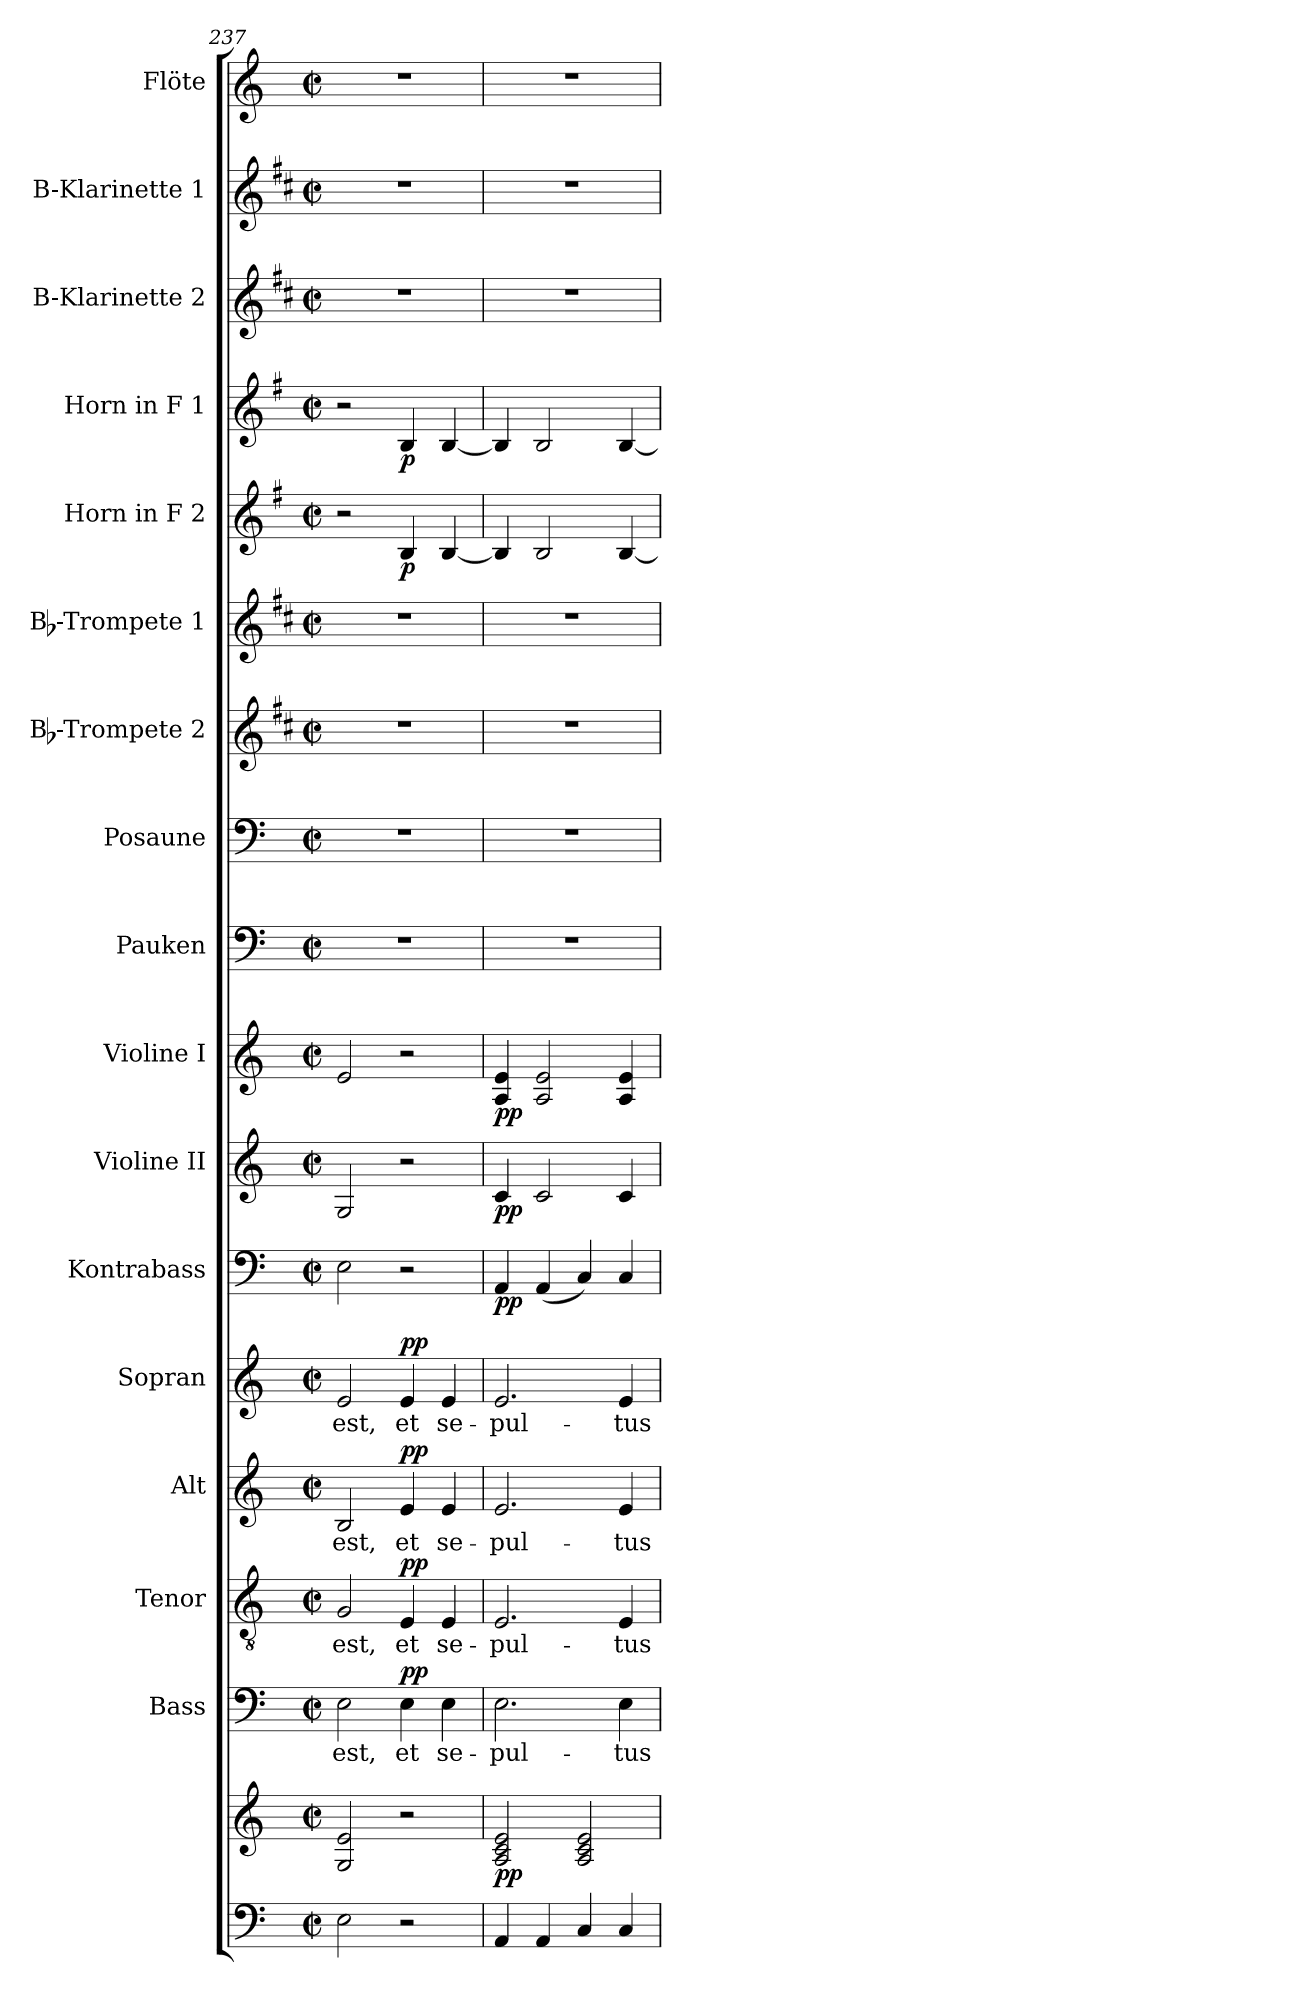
**kern	**kern	**dynam	**kern	**text	**dynam	**kern	**text	**dynam	**kern	**text	**dynam	**kern	**text	**dynam	**kern	**dynam	**kern	**dynam	**kern	**dynam	**kern	**kern	**kern	**kern	**kern	**dynam	**kern	**dynam	**kern	**kern	**kern
*part17	*part17	*part17	*part16	*part16	*part16	*part15	*part15	*part15	*part14	*part14	*part14	*part13	*part13	*part13	*part12	*part12	*part11	*part11	*part10	*part10	*part9	*part8	*part7	*part6	*part5	*part5	*part4	*part4	*part3	*part2	*part1
*staff18	*staff17	*staff17/18	*staff16	*staff16	*staff16	*staff15	*staff15	*staff15	*staff14	*staff14	*staff14	*staff13	*staff13	*staff13	*staff12	*staff12	*staff11	*staff11	*staff10	*staff10	*staff9	*staff8	*staff7	*staff6	*staff5	*staff5	*staff4	*staff4	*staff3	*staff2	*staff1
*	*	*	*I"Bass	*	*	*I"Tenor	*	*	*I"Alt	*	*	*I"Sopran	*	*	*I"Kontrabass	*	*I"Violine II	*	*I"Violine I	*	*I"Pauken	*I"Posaune	*I"Bb-Trompete 2	*I"Bb-Trompete 1	*I"Horn in F 2	*	*I"Horn in F 1	*	*I"B-Klarinette 2	*I"B-Klarinette 1	*I"Flöte
*	*	*	*I'B.	*	*	*I'T.	*	*	*I'A.	*	*	*I'S.	*	*	*I'Kb.	*	*I'Vl. II	*	*I'Vl. I	*	*I'Pk.	*I'Pos.	*I'Bb Trp. 2	*I'Bb Trp. 1	*I'Hrn. 2	*	*I'Hrn. 1	*	*I'B Kl. 2	*I'B Kl. 1	*I'Fl.
!!LO:PB:g=z
*clefF4	*clefG2	*	*clefF4	*	*	*clefGv2	*	*	*clefG2	*	*	*clefG2	*	*	*clefF4	*	*clefG2	*	*clefG2	*	*clefF4	*clefF4	*clefG2	*clefG2	*clefG2	*	*clefG2	*	*clefG2	*clefG2	*clefG2
*	*	*	*	*	*	*	*	*	*	*	*	*	*	*	*ITrd7c12	*	*	*	*	*	*	*	*ITrd1c2	*ITrd1c2	*ITrd4c7	*	*ITrd4c7	*	*ITrd1c2	*ITrd1c2	*
*k[]	*k[]	*	*k[]	*	*	*k[]	*	*	*k[]	*	*	*k[]	*	*	*k[]	*	*k[]	*	*k[]	*	*k[]	*k[]	*k[]	*k[]	*k[]	*	*k[]	*	*k[]	*k[]	*k[]
*C:	*C:	*	*C:	*	*	*C:	*	*	*C:	*	*	*C:	*	*	*C:	*	*C:	*	*C:	*	*C:	*C:	*C:	*C:	*C:	*	*C:	*	*C:	*C:	*C:
*M2/2	*M2/2	*	*M2/2	*	*	*M2/2	*	*	*M2/2	*	*	*M2/2	*	*	*M2/2	*	*M2/2	*	*M2/2	*	*M2/2	*M2/2	*M2/2	*M2/2	*M2/2	*	*M2/2	*	*M2/2	*M2/2	*M2/2
*met(c|)	*met(c|)	*	*met(c|)	*	*	*met(c|)	*	*	*met(c|)	*	*	*met(c|)	*	*	*met(c|)	*	*met(c|)	*	*met(c|)	*	*met(c|)	*met(c|)	*met(c|)	*met(c|)	*met(c|)	*	*met(c|)	*	*met(c|)	*met(c|)	*met(c|)
=237	=237	=237	=237	=237	=237	=237	=237	=237	=237	=237	=237	=237	=237	=237	=237	=237	=237	=237	=237	=237	=237	=237	=237	=237	=237	=237	=237	=237	=237	=237	=237
!	!	!	!	!LO:LY:b	!	!	!LO:LY:b	!	!	!LO:LY:b	!	!	!LO:LY:b	!	!	!	!	!	!	!	!	!	!	!	!	!	!	!	!	!	!
2E\	2G/ 2e/	.	2E\	est,	.	2G/	est,	.	2B/	est,	.	2e/	est,	.	2EE\	.	2G/	.	2e/	.	1r	1r	1r	1r	2r	.	2r	.	1r	1r	1r
!	!	!	!	!LO:LY:b	!LO:DY:a	!	!LO:LY:b	!LO:DY:a	!	!LO:LY:b	!LO:DY:a	!	!LO:LY:b	!LO:DY:a	!	!	!	!	!	!	!	!	!	!	!	!LO:DY:b	!	!LO:DY:b	!	!	!
2r	2r	.	4E\	et	pp	4E/	et	pp	4e/	et	pp	4e/	et	pp	2r	.	2r	.	2r	.	.	.	.	.	4E/	p	4E/	p	.	.	.
!	!	!	!	!LO:LY:b	!	!	!LO:LY:b	!	!	!LO:LY:b	!	!	!LO:LY:b	!	!	!	!	!	!	!	!	!	!	!	!	!	!	!	!	!	!
.	.	.	4E\	se-	.	4E/	se-	.	4e/	se-	.	4e/	se-	.	.	.	.	.	.	.	.	.	.	.	[4E/	.	[4E/	.	.	.	.
=238	=238	=238	=238	=238	=238	=238	=238	=238	=238	=238	=238	=238	=238	=238	=238	=238	=238	=238	=238	=238	=238	=238	=238	=238	=238	=238	=238	=238	=238	=238	=238
!	!	!LO:DY:b	!	!LO:LY:b	!	!	!LO:LY:b	!	!	!LO:LY:b	!	!	!LO:LY:b	!	!	!LO:DY:b	!	!LO:DY:b	!	!LO:DY:b	!	!	!	!	!	!	!	!	!	!	!
4AA/	2A/ 2c/ 2e/	pp	2.E\	-pul-	.	2.E/	-pul-	.	2.e/	-pul-	.	2.e/	-pul-	.	4AAA/	pp	4c/	pp	4A/ 4e/	pp	1r	1r	1r	1r	4E/]	.	4E/]	.	1r	1r	1r
4AA/	.	.	.	.	.	.	.	.	.	.	.	.	.	.	(<4AAA/	.	2c/	.	2A/ 2e/	.	.	.	.	.	2E/	.	2E/	.	.	.	.
4C/	2A/ 2c/ 2e/	.	.	.	.	.	.	.	.	.	.	.	.	.	4CC/)	.	.	.	.	.	.	.	.	.	.	.	.	.	.	.	.
!	!	!	!	!LO:LY:b	!	!	!LO:LY:b	!	!	!LO:LY:b	!	!	!LO:LY:b	!	!	!	!	!	!	!	!	!	!	!	!	!	!	!	!	!	!
4C/	.	.	4E\	-tus	.	4E/	-tus	.	4e/	-tus	.	4e/	-tus	.	4CC/	.	4c/	.	4A/ 4e/	.	.	.	.	.	[4E/	.	[4E/	.	.	.	.
=	=	=	=	=	=	=	=	=	=	=	=	=	=	=	=	=	=	=	=	=	=	=	=	=	=	=	=	=	=	=	=
*-	*-	*-	*-	*-	*-	*-	*-	*-	*-	*-	*-	*-	*-	*-	*-	*-	*-	*-	*-	*-	*-	*-	*-	*-	*-	*-	*-	*-	*-	*-	*-
